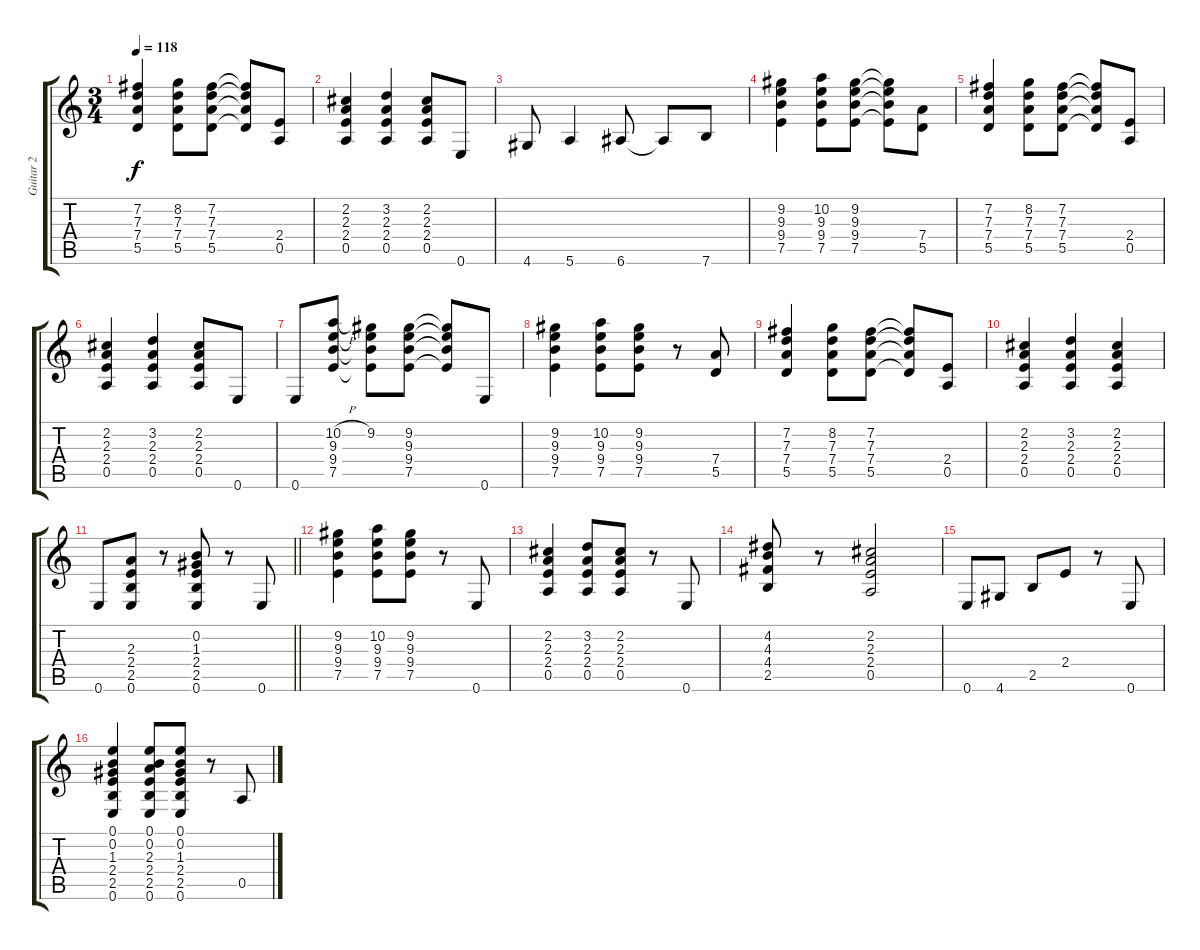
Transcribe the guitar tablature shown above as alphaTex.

\track ("Guitar 2" "Guitar 2") {instrument overdrivenguitar}
\staff {score tabs}
\tuning (E4 B3 G3 D3 A2 E2) {hide}
\ts (3 4)
\tempo 118
\clef g2
\ks c
(7.2 7.3 7.4 5.5).4{dy f} (8.2 7.3 7.4 5.5).8 (7.2 7.3 7.4 5.5).8 (7.2{t} 7.3{t} 7.4{t} 5.5{t}).8 (2.4 0.5).8 |
(2.2 2.3 2.4 0.5).4 (3.2 2.3 2.4 0.5).4 (2.2 2.3 2.4 0.5).8 0.6.8 |
4.6.8 5.6.4 6.6.8 6.6{t}.8 7.6.8 |
(9.2 9.3 9.4 7.5).4 (10.2 9.3 9.4 7.5).8 (9.2 9.3 9.4 7.5).8 (9.2{t} 9.3{t} 9.4{t} 7.5{t}).8 (7.4 5.5).8 |
(7.2 7.3 7.4 5.5).4 (8.2 7.3 7.4 5.5).8 (7.2 7.3 7.4 5.5).8 (7.2{t} 7.3{t} 7.4{t} 5.5{t}).8 (2.4 0.5).8 |
(2.2 2.3 2.4 0.5).4 (3.2 2.3 2.4 0.5).4 (2.2 2.3 2.4 0.5).8 0.6.8 |
0.6.8 (10.2{h} 9.3 9.4 7.5).8 (9.2 9.3{t} 9.4{t} 7.5{t}).8 (9.2 9.3 9.4 7.5).8 (9.2{t} 9.3{t} 9.4{t} 7.5{t}).8 0.6.8 |
(9.2 9.3 9.4 7.5).4 (10.2 9.3 9.4 7.5).8 (9.2 9.3 9.4 7.5).8 r.8 (7.4 5.5).8 |
(7.2 7.3 7.4 5.5).4 (8.2 7.3 7.4 5.5).8 (7.2 7.3 7.4 5.5).8 (7.2{t} 7.3{t} 7.4{t} 5.5{t}).8 (2.4 0.5).8 |
(2.2 2.3 2.4 0.5).4 (3.2 2.3 2.4 0.5).4 (2.2 2.3 2.4 0.5).4 |
\barLineRight lightlight
0.6.8 (2.3 2.4 2.5 0.6).8 r.8 (0.2 1.3 2.4 2.5 0.6).8 r.8 0.6.8 |
(9.2 9.3 9.4 7.5).4 (10.2 9.3 9.4 7.5).8 (9.2 9.3 9.4 7.5).8 r.8 0.6.8 |
(2.2 2.3 2.4 0.5).4 (3.2 2.3 2.4 0.5).8 (2.2 2.3 2.4 0.5).8 r.8 0.6.8 |
(4.2 4.3 4.4 2.5).8 r.8 (2.2 2.3 2.4 0.5).2 |
0.6.8 4.6.8 2.5.8 2.4.8 r.8 0.6.8 |
(0.1 0.2 1.3 2.4 2.5 0.6).4 (0.1 0.2 2.3 2.4 2.5 0.6).8 (0.1 0.2 1.3 2.4 2.5 0.6).8 r.8 0.5.8
